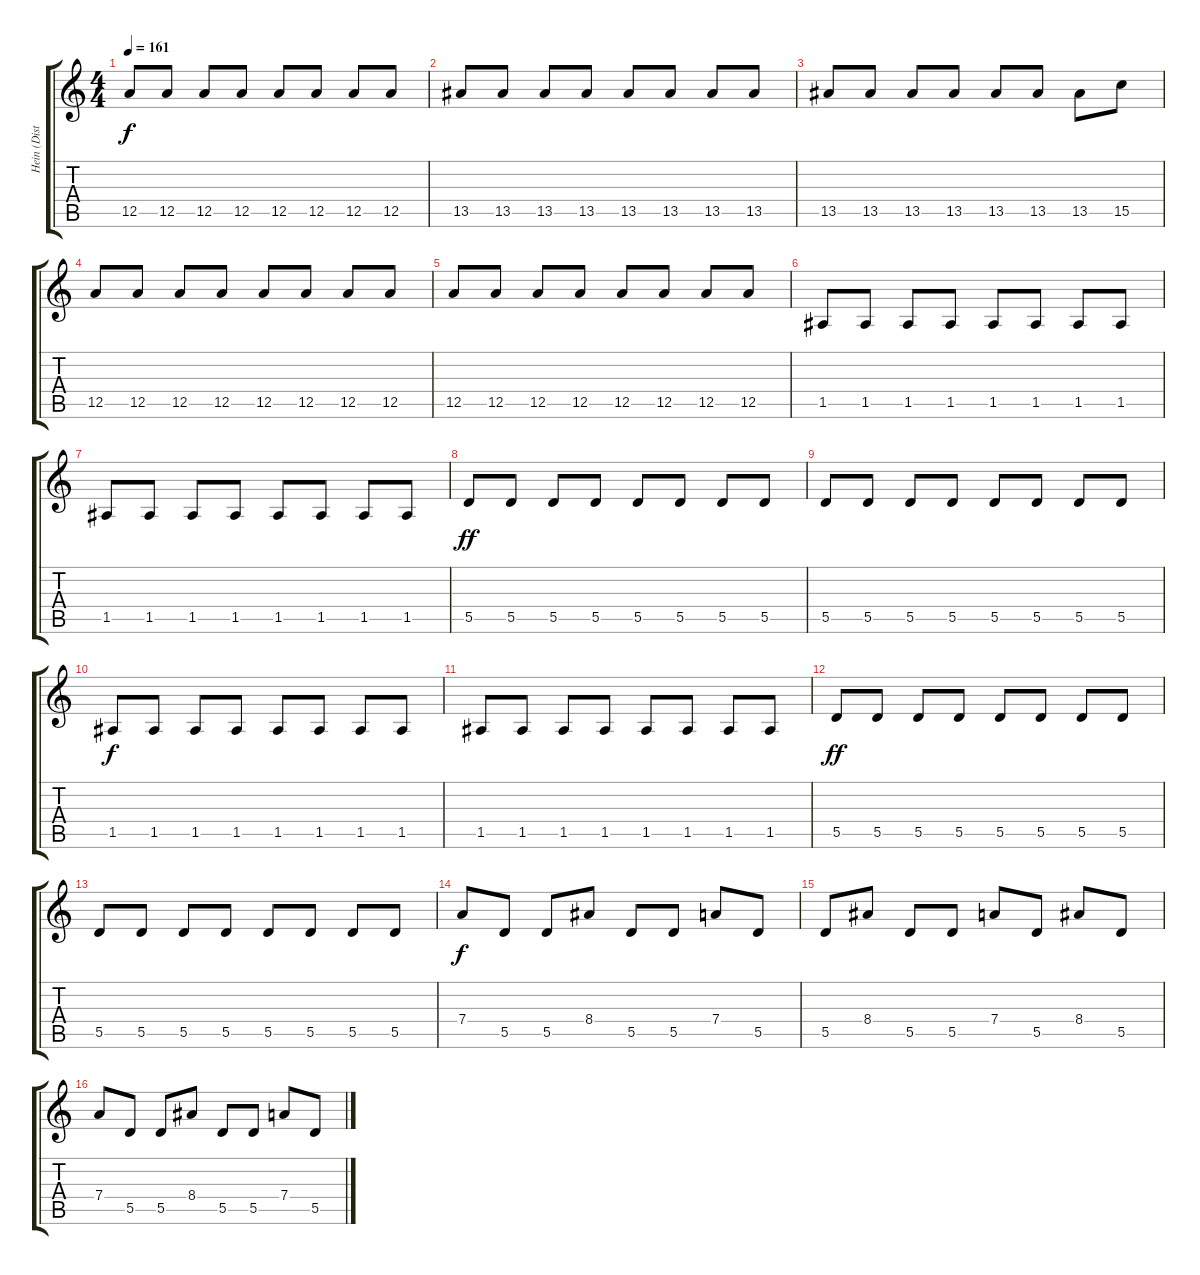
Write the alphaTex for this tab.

\track ("Hein (Distortion Guitar)" "Hein (Dist") {instrument overdrivenguitar}
\staff {score tabs}
\tuning (E4 B3 G3 D3 A2 D2) {hide}
\ts (4 4)
\tempo 161
\clef g2
\ks c
12.5.8{dy f} 12.5.8 12.5.8 12.5.8 12.5.8 12.5.8 12.5.8 12.5.8 |
13.5.8 13.5.8 13.5.8 13.5.8 13.5.8 13.5.8 13.5.8 13.5.8 |
13.5.8 13.5.8 13.5.8 13.5.8 13.5.8 13.5.8 13.5.8 15.5.8 |
12.5.8 12.5.8 12.5.8 12.5.8 12.5.8 12.5.8 12.5.8 12.5.8 |
12.5.8 12.5.8 12.5.8 12.5.8 12.5.8 12.5.8 12.5.8 12.5.8 |
1.5.8 1.5.8 1.5.8 1.5.8 1.5.8 1.5.8 1.5.8 1.5.8 |
1.5.8 1.5.8 1.5.8 1.5.8 1.5.8 1.5.8 1.5.8 1.5.8 |
5.5.8{dy ff} 5.5.8 5.5.8 5.5.8 5.5.8 5.5.8 5.5.8 5.5.8 |
5.5.8 5.5.8 5.5.8 5.5.8 5.5.8 5.5.8 5.5.8 5.5.8 |
1.5.8{dy f} 1.5.8 1.5.8 1.5.8 1.5.8 1.5.8 1.5.8 1.5.8 |
1.5.8 1.5.8 1.5.8 1.5.8 1.5.8 1.5.8 1.5.8 1.5.8 |
5.5.8{dy ff} 5.5.8 5.5.8 5.5.8 5.5.8 5.5.8 5.5.8 5.5.8 |
5.5.8 5.5.8 5.5.8 5.5.8 5.5.8 5.5.8 5.5.8 5.5.8 |
7.4.8{dy f} 5.5.8 5.5.8 8.4.8 5.5.8 5.5.8 7.4.8 5.5.8 |
5.5.8 8.4.8 5.5.8 5.5.8 7.4.8 5.5.8 8.4.8 5.5.8 |
7.4.8 5.5.8 5.5.8 8.4.8 5.5.8 5.5.8 7.4.8 5.5.8
